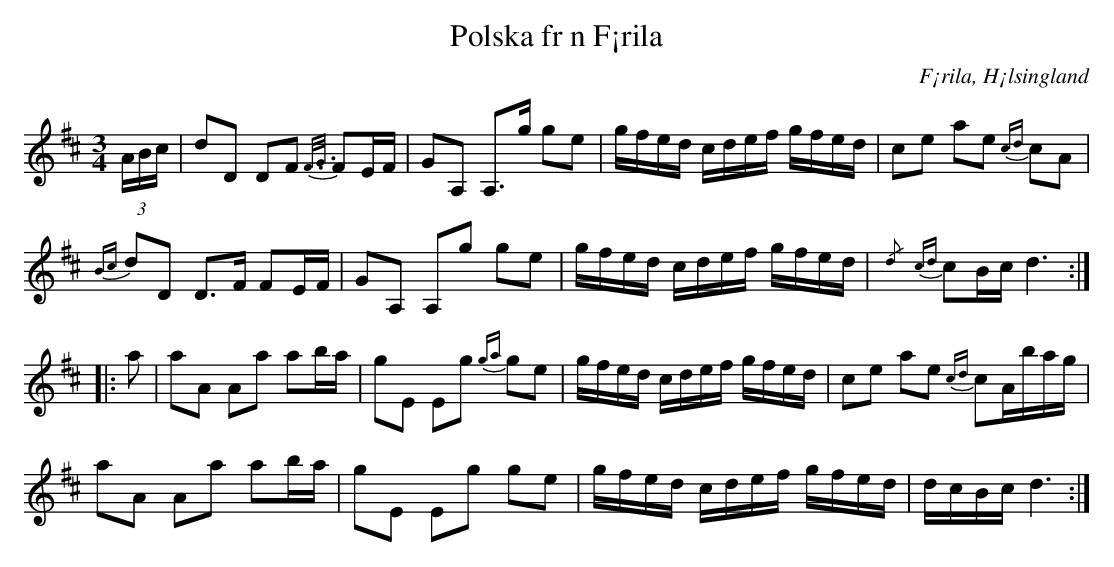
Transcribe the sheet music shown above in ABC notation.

X:1
T:Polska fr n F¡rila
O:F¡rila, H¡lsingland
M:3/4
L:1/16
U:t=turn
K:D
(3ABc | d2D2 D2F2 {F3/4G3/4}F2EF | G2A,2 A,2>g2 g2e2 | gfed cdef gfed | c2e2 a2e2 {c2/3d2/3}c2A2 |
{Bc}d2D2 D2>F2 F2EF | G2A,2 A,2g2 g2e2 | gfed cdef gfed | {/d}{cd}c2Bc d6 ::
a2 | a2A2 A2a2 a2ba | g2E2 E2g2 {ga}g2e2 | gfed cdef gfed | c2e2 a2e2 {cd}c2A5/6b3/6a2/6g2/6 |
a2A2 A2a2 a2ba | g2E2 E2g2 g2e2 | gfed cdef gfed | dcBc d6 :|
